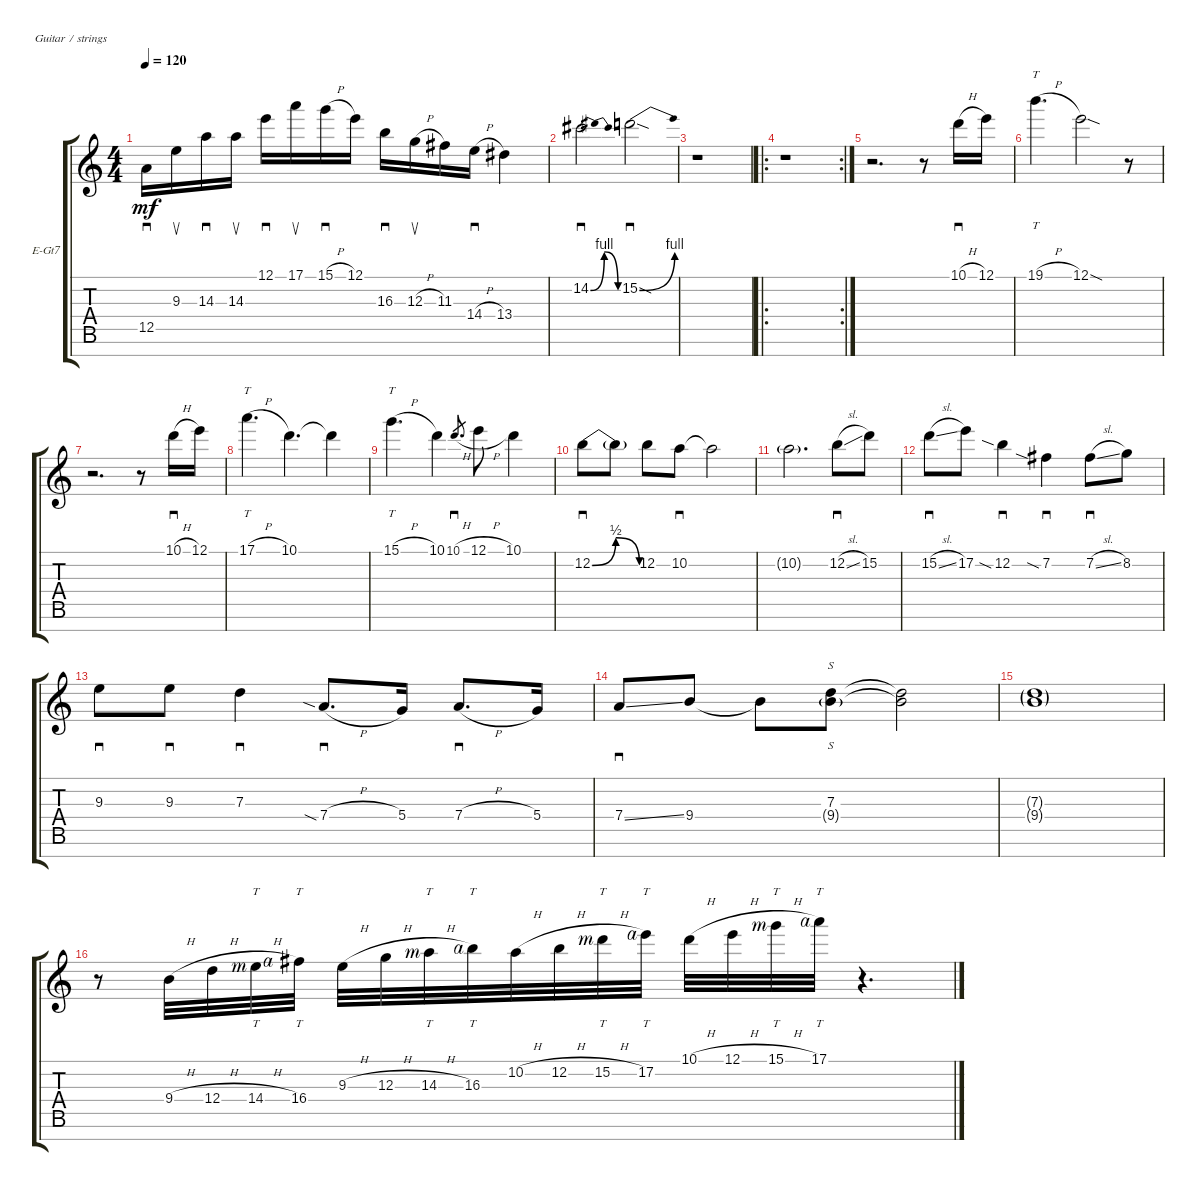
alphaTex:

\defaultSystemsLayout 4
\bracketExtendMode groupsimilarinstruments
\firstSystemTrackNameOrientation horizontal
\otherSystemsTrackNameOrientation horizontal
\track ("Lead guitar" "E-Gt7") {instrument distortionguitar}
\staff {score tabs}
\tuning (E4 B3 G3 D3 A2 E2 B1)
\ts (4 4)
\tempo 120
\clef g2
\ks c
12.5.16{sd dy mf} 9.3.16{su} 14.3.16{sd} 14.3.16{su} 12.1.16{sd} 17.1.16{su} 15.1{h}.16{sd} 12.1.16 16.3.16{sd} 12.3{h}.16{su} 11.3{acc #}.16 14.4{h}.16{sd} 13.4{acc #}.4 |
\scale
0.871132 14.2{be (bendrelease 0 0 15.6 4 52.199999999999996 4 59.4 0) acc #}.2{sd} 15.2{be (bend 0 0 15 4) sod}.2{sd} |
\scale
0.125825 r.1 |
\ro
\rc 2
r.1 |
r.2{d} r.8 10.1{h}.16{sd} 12.1.16 |
19.1{h}.4{tt d} 12.1{sod}.2 r.8 |
r.2{d} r.8 10.1{h}.16{sd} 12.1.16 |
17.1{h}.4{tt d} 10.1.4{d} 10.1{t}.4 |
15.1{h}.4{tt d} 10.1.4 10.1{h}.8{d sd gr} 12.1{h}.8 10.1.4 |
12.2{be (bendrelease 0 0 10.2 2 20.4 2 30 0)}.8{sd} 12.2{t}.8 12.2.8 10.2.8{sd} 10.2{t}.2 |
10.2{g}.2{d} 12.2{sl}.8{sd} 15.2.8 |
15.2{sl}.8{sd} 17.2.8 12.2{sia}.4{sd} 7.2{sia acc #}.4{sd} 7.2{sl acc #}.8{sd} 8.2.8 |
9.3.8{sd} 9.3.8{sd} 7.3.4{sd} 7.4{sia h}.8{d sd} 5.4.16 7.4{h}.8{d sd} 5.4.16 |
7.4{ss}.8{sd} 9.4.8 9.4{t}.8 (9.4{g} 7.3).8{s} (7.3{t} 9.4{t}).2 |
(7.3{g} 9.4{g}).1 |
r.8 9.4{h}.32 12.4{h}.32 14.4{h rf 3}.32{tt} 16.4{rf 4 acc #}.32{tt} 9.3{h}.32 12.3{h}.32 14.3{h rf 3}.32{tt} 16.3{rf 4}.32{tt} 10.2{h}.32 12.2{h}.32 15.2{h rf 3}.32{tt} 17.2{rf 4}.32{tt} 10.1{h}.32 12.1{h}.32 15.1{h rf 3}.32{tt} 17.1{rf 4}.32{tt} r.4{d}
